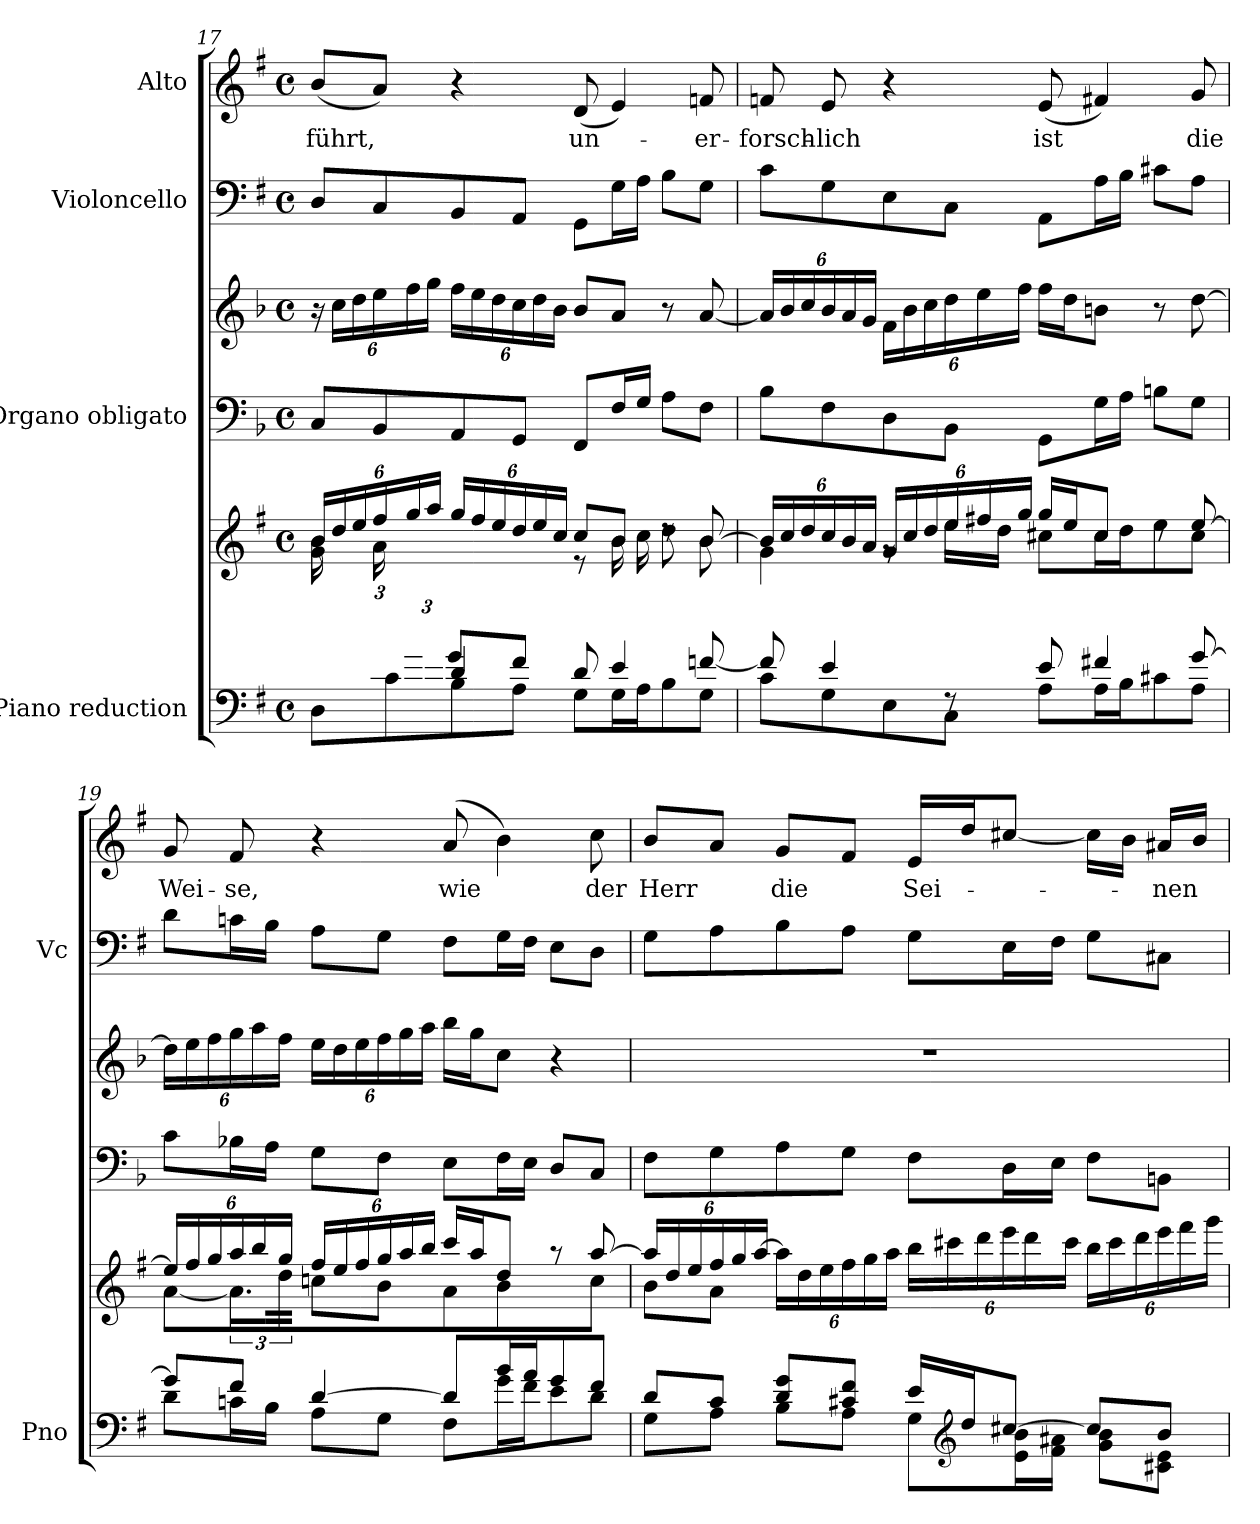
**kern	**kern	**kern	**kern	**kern	**kern	**text
*part4	*part4	*part3	*part3	*part2	*part1	*part1
*staff6	*staff5	*staff4	*staff3	*staff2	*staff1	*staff1
*I"Piano reduction	*	*I"Organo obligato	*	*I"Violoncello	*I"Alto	*
*I'Pno	*	*	*	*I'Vc	*	*
!!LO:LB:g=z
*clefF4	*clefG2	*clefF4	*clefG2	*clefF4	*clefG2	*
*	*	*ITrd-1c-2	*ITrd-1c-2	*	*	*
*k[f#]	*k[f#]	*k[f#]	*k[f#]	*k[f#]	*k[f#]	*
*M4/4	*M4/4	*M4/4	*M4/4	*M4/4	*M4/4	*
*met(c)	*met(c)	*met(c)	*met(c)	*met(c)	*met(c)	*
=17	=17	=17	=17	=17	=17	=17
*^	*	*	*	*	*	*
*	*^	*	*	*	*	*	*
*	*	*	*Xbrackettup	*	*Xbrackettup	*	*	*
*	*	*	*^	*	*	*	*	*
*	*	*	*	*^	*	*	*	*	*
!	!	!	!	!	!	!	!	!	!	!LO:LY:b
8ryy	6ryy	8D\L	24b/LL	8g\L	8b\L	8D/L	24r	8D/L	(<8b/L	führt,
.	.	.	24dd/	.	.	.	24dd\LL	.	.	.
.	.	.	24ee/	.	.	.	24ee\	.	.	.
8d/J	.	8c\	24ff#/	4.ryy	24a\L	8C/	24ff#\	8C/	8a/J)	.
.	24g/	.	24gg/	.	6%5ryy	.	24gg\	.	.	.
.	24f#/JJ	.	24aa/JJ	.	.	.	24aa\JJ	.	.	.
4d/	8g/L	8B\	24gg/LL	.	.	8BB/	24gg\LL	8BB/	4r	.
.	.	.	24ff#/	.	.	.	24ff#\	.	.	.
.	.	.	24ee/	.	.	.	24ee\	.	.	.
.	8f#/J	8A\J	24dd/	.	.	8AA/J	24dd\	8AA/J	.	.
.	.	.	24ee/	.	.	.	24ee\	.	.	.
.	.	.	24cc/JJ	.	.	.	24cc\JJ	.	.	.
!	!	!	!	!	!	!	!	!	!	!LO:LY:b
2ryy	8d/	8G\L	8cc/L	8r	.	8GG/L	8cc/L	8GG\L	(<8d/	un-
.	4e/	16G\L	8b/J	16b\LL	.	16G/L	8b/J	16G\L	4e/)	.
.	.	16A\J	.	16cc\J	.	16A/JJ	.	16A\JJ	.	.
.	.	8B\	8rdd	8dd\	.	8B\L	8r	8B\L	.	.
!	!	!	!	!	!	!	!	!	!	!LO:LY:b
.	[8fn/	8G\J	[8b/	8b\J	.	8G\J	[8b/	8G\J	8fn/	-er-
*	*	*	*	*v	*v	*	*	*	*	*
=18	=18	=18	=18	=18	=18	=18	=18	=18	=18
!	!	!	!	!	!	!	!	!	!LO:LY:b
*	*v	*v	*	*	*	*	*	*	*
8f/]	8c\L	24b/LL]	4g\	8c\L	24b/LL]	8c\L	8fn/	-forsch-
.	.	24cc/	.	.	24cc/	.	.	.
.	.	24dd/	.	.	24dd/	.	.	.
!	!	!	!	!	!	!	!	!LO:LY:b
4e/	8G\	24cc/	.	8G\	24cc/	8G\	8e/	-lich
.	.	24b/	.	.	24b/	.	.	.
.	.	24a/JJ	.	.	24a/JJ	.	.	.
.	8E\	24g/LL	8rg	8E\	24g\LL	8E\	4r	.
.	.	24cc/	.	.	24cc\	.	.	.
.	.	24dd/	.	.	24dd\	.	.	.
8rF	8C\J	24ee/	16ee\LL	8C\J	24ee\	8C\J	.	.
.	.	24ff#X/	.	.	24ff#\	.	.	.
.	.	.	16dd\JJ	.	.	.	.	.
.	.	24gg/JJ	.	.	24gg\JJ	.	.	.
!	!	!	!	!	!	!	!	!LO:LY:b
8e/	8A\L	16gg/LL	8cc#X\L	8AA\L	16gg\LL	8AA\L	(<8e/	ist
.	.	16ee/J	.	.	16ee\J	.	.	.
4f#X/	16A\L	8cc#/J	16cc#\L	16A\L	8cc#X\J	16A\L	4f#X/)	.
.	16B\J	.	16dd\J	16B\JJ	.	16B\JJ	.	.
.	8c#X\	8rdd	8ee\	8c#X\L	8r	8c#X\L	.	.
!	!	!	!	!	!	!	!	!LO:LY:b
[8g/	8A\J	[8ee/	8cc#\J	8A\J	[8ee\	8A\J	8g/	die
!!LO:PB:g=z
=19	=19	=19	=19	=19	=19	=19	=19	=19
!	!	!	!	!	!	!	!	!LO:LY:b
8g/L]	8d\L	24ee/LL]	[8a\L	8d\L	24ee\LL]	8d\L	8g/	Wei-
.	.	24ff#/	.	.	24ff#\	.	.	.
.	.	24gg/	.	.	24gg\	.	.	.
*	*	*	*brackettup	*	*	*	*	*
!	!	!	!	!	!	!	!	!LO:LY:b
8f#/J	16cn\L	24aa/	24.a\L]	16cn\L	24aa\	16cn\L	8f#/	-se,
.	.	24bb/	.	.	24bb\	.	.	.
.	16B\JJ	.	48rgggyy	16B\JJ	.	16B\JJ	.	.
.	.	24gg/JJ	48dd\JJk	.	24gg\JJ	.	.	.
.	.	.	48ryy	.	.	.	.	.
*	*	*Xbrackettup	*	*	*	*	*	*
[4d/	8A\L	24ff#/LL	8ccn\L	8A\L	24ff#\LL	8A\L	4r	.
.	.	24ee/	.	.	24ee\	.	.	.
.	.	24ff#/	.	.	24ff#\	.	.	.
.	8G\J	24gg/	8b\J	8G\J	24gg\	8G\J	.	.
.	.	24aa/	.	.	24aa\	.	.	.
.	.	24bb/JJ	.	.	24bb\JJ	.	.	.
!	!	!	!	!	!	!	!	!LO:LY:b
8d/L]	8F#\L	16ccc/LL	8a\	8F#\L	16ccc\LL	8F#\L	(>8a/	wie
.	.	16aa/J	.	.	16aa\J	.	.	.
16b/L	16g\L	8dd/J	4b\	16G\L	8dd\J	16G\L	4b\)	.
16a/J	16f#\J	.	.	16F#\JJ	.	16F#\JJ	.	.
8g/	8e\	8r	.	8E/L	4r	8E\L	.	.
!	!	!	!	!	!	!	!	!LO:LY:b
8f#/J	8d\J	[8aa/	8cc\	8D/J	.	8D\J	8cc\	der
=20	=20	=20	=20	=20	=20	=20	=20	=20
!	!	!	!	!	!	!	!	!LO:LY:b
8d/L	8G\L	24aa/LL]	8b\L	8G\L	1r	8G\L	8b/L	Herr
.	.	24dd/	.	.	.	.	.	.
.	.	24ee/	.	.	.	.	.	.
8c/J	8A\J	24ff#/	8a\J	8A\	.	8A\	8a/J	.
.	.	24gg/	.	.	.	.	.	.
.	.	[24aa/JJ	.	.	.	.	.	.
!	!	!	!	!	!	!	!	!LO:LY:b
8d/ 8g/L	8B\L	24aa\LL]	4ryy	8B\	.	8B\	8g/L	die
.	.	24dd\	.	.	.	.	.	.
.	.	24ee\	.	.	.	.	.	.
8c#X/ 8f#/J	8A\J	24ff#\	.	8A\J	.	8A\J	8f#/J	.
.	.	24gg\	.	.	.	.	.	.
.	.	24aa\JJ	.	.	.	.	.	.
!	!	!	!	!	!	!	!	!LO:LY:b
16e/LL	8G\L	24bb\LL	2ryy	8G\L	.	8G\L	16e/LL	Sei-
.	.	24ccc#X\	.	.	.	.	.	.
*clefG2	*	*	*	*	*	*	*	*
16dd/J	.	.	.	.	.	.	16dd/J	.
.	.	24ddd\	.	.	.	.	.	.
[8cc#X/J	16e\ 16b\L	24eee\	.	16E\L	.	16E\L	[8cc#X/J	.
.	.	24ddd\	.	.	.	.	.	.
.	16f#\ 16a#X\JJ	.	.	16F#\JJ	.	16F#\JJ	.	.
.	.	24ccc#\JJ	.	.	.	.	.	.
8cc#/L]	8g\ 8b\L	24bb\LL	.	8G\L	.	8G\L	16cc#\LL]	.
.	.	24ccc#\	.	.	.	.	.	.
.	.	.	.	.	.	.	16b\JJ	.
.	.	24ddd\	.	.	.	.	.	.
!	!	!	!	!	!	!	!	!LO:LY:b
8b/J	8c#X\ 8e\J	24eee\	.	8C#X\J	.	8C#X\J	16a#X/LL	-nen
.	.	24fff#\	.	.	.	.	.	.
.	.	.	.	.	.	.	16b/JJ	.
.	.	24ggg\JJ	.	.	.	.	.	.
*v	*v	*	*	*	*	*	*	*
*	*v	*v	*	*	*	*	*
=	=	=	=	=	=	=
*-	*-	*-	*-	*-	*-	*-
